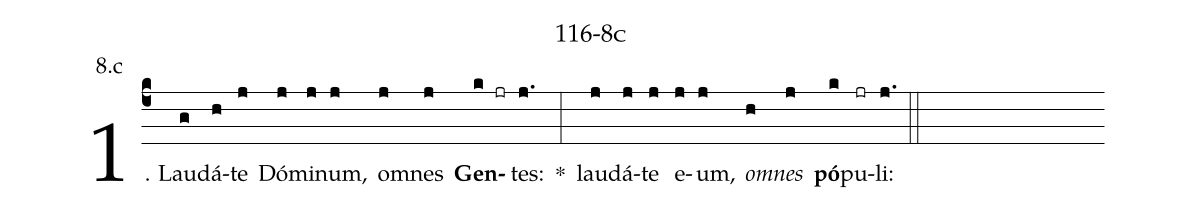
name: 116-8c;
annotation: 8.c;
%%
(c4)1. Lau(g)dá(h)te(j) Dó(j)mi(j)num,(j) om(j)nes(j) <b>Gen</b>(k jr)tes:(j.) *(:) lau(j)dá(j)te(j) e(j)um,(j) <i>om</i>(h)<i>nes</i>(j) <b>pó</b>(k)pu(jr)li:(j.) (::)
